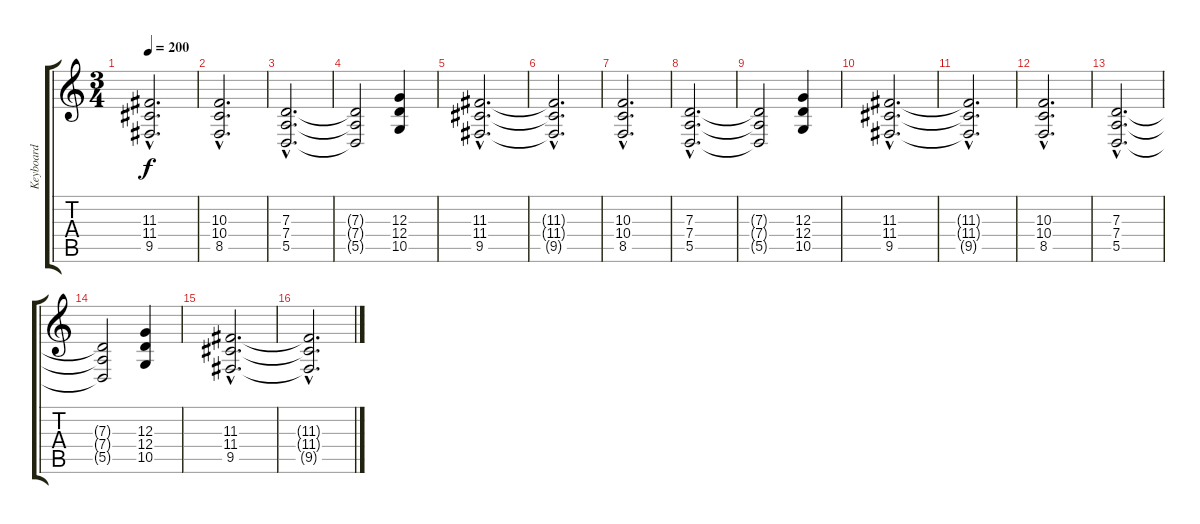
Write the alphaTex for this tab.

\track ("Keyboard" "Keyboard") {instrument choiraahs}
\staff {score tabs}
\tuning (E4 B3 G3 D3 A2 E2) {hide}
\ts (3 4)
\tempo 200
\clef g2
\ks c
(11.3{hac t} 11.4{hac t} 9.5{hac t}).2{d dy f} |
(10.3{hac} 10.4{hac} 8.5{hac}).2{d} |
(7.3{hac} 7.4{hac} 5.5{hac}).2{d} |
(7.3{t} 7.4{t} 5.5{t}).2 (12.3 12.4 10.5).4 |
(11.3{hac} 11.4{hac} 9.5{hac}).2{d} |
(11.3{hac t} 11.4{hac t} 9.5{hac t}).2{d} |
(10.3{hac} 10.4{hac} 8.5{hac}).2{d} |
(7.3{hac} 7.4{hac} 5.5{hac}).2{d} |
(7.3{t} 7.4{t} 5.5{t}).2 (12.3 12.4 10.5).4 |
(11.3{hac} 11.4{hac} 9.5{hac}).2{d} |
(11.3{hac t} 11.4{hac t} 9.5{hac t}).2{d} |
(10.3{hac} 10.4{hac} 8.5{hac}).2{d} |
(7.3{hac} 7.4{hac} 5.5{hac}).2{d} |
(7.3{t} 7.4{t} 5.5{t}).2 (12.3 12.4 10.5).4 |
(11.3{hac} 11.4{hac} 9.5{hac}).2{d} |
(11.3{hac t} 11.4{hac t} 9.5{hac t}).2{d}
